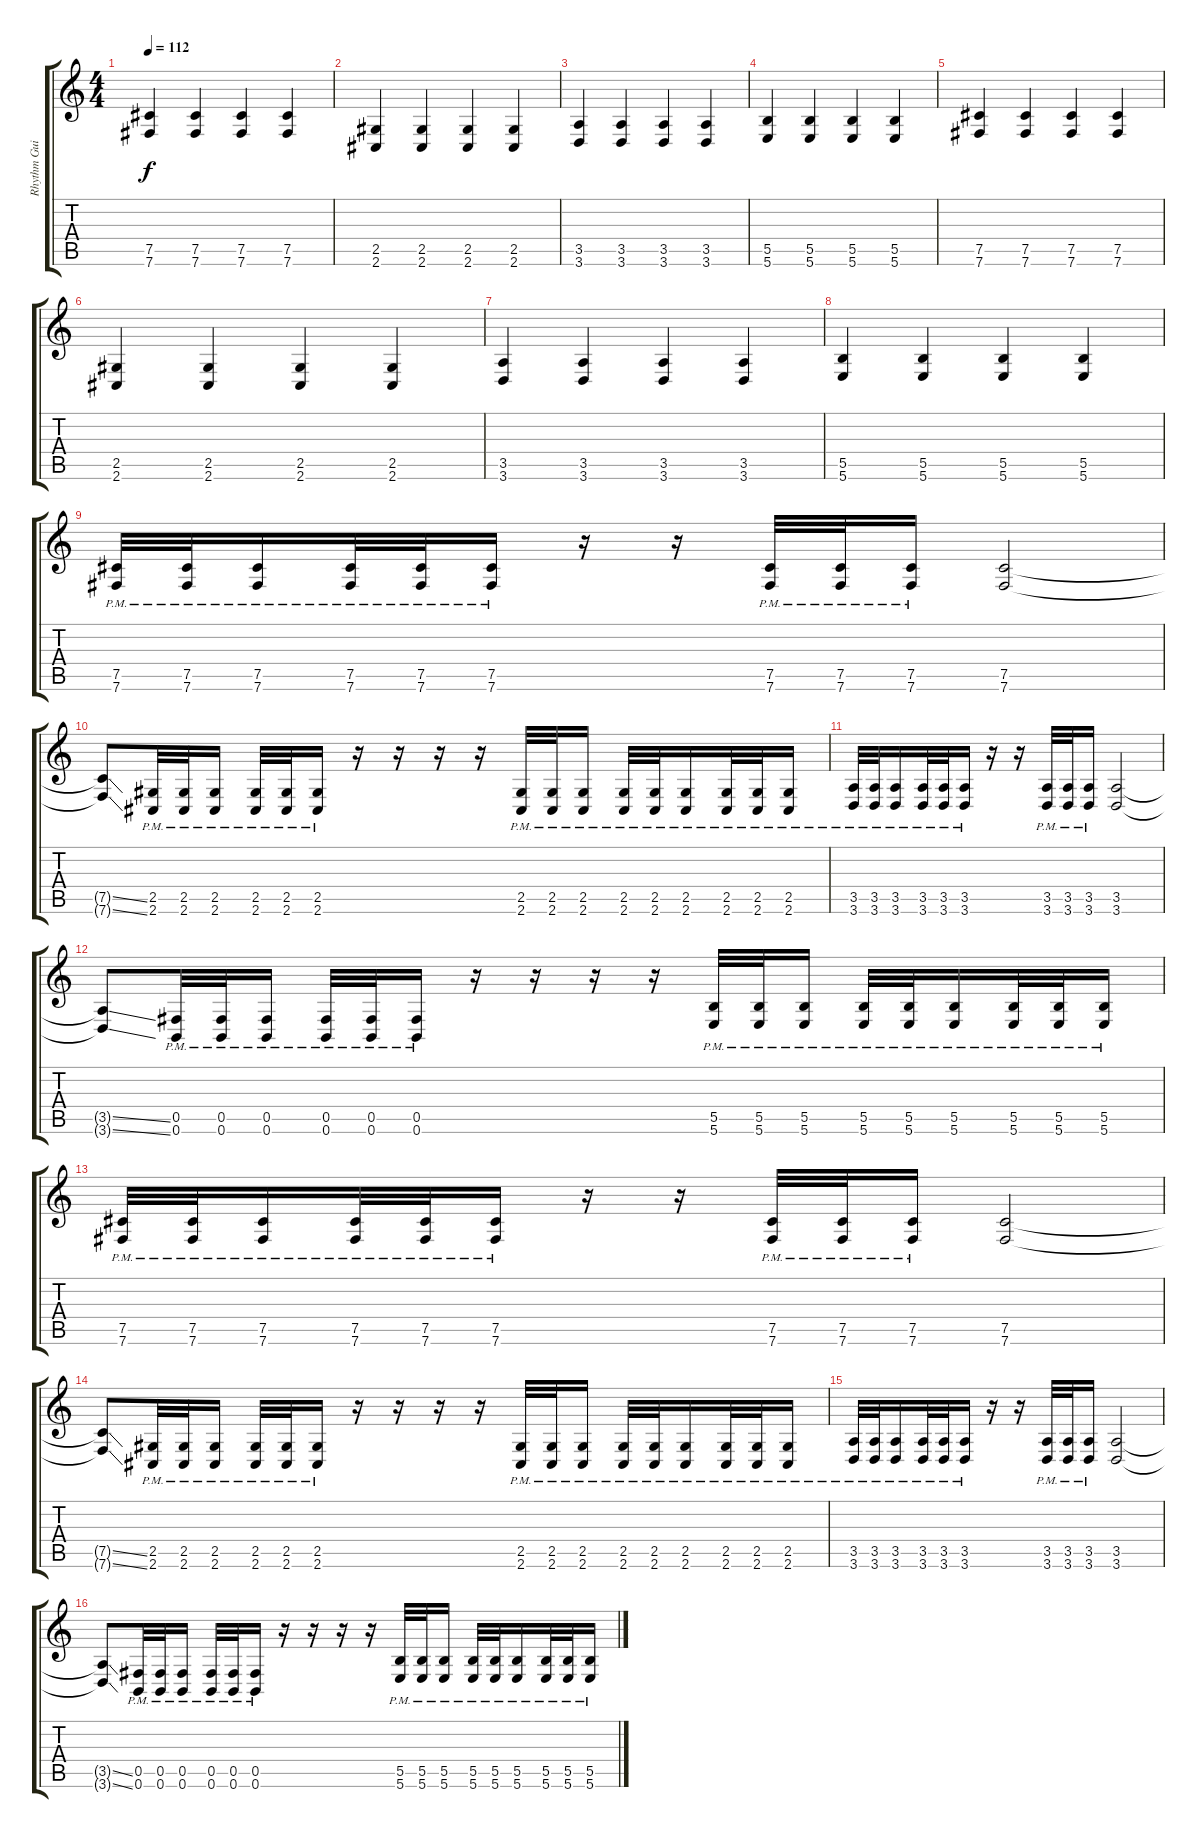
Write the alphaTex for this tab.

\track ("Rhythm Guitar 1" "Rhythm Gui") {instrument distortionguitar}
\staff {score tabs}
\tuning (Db4 Ab3 E3 B2 Gb2 B1) {hide}
\ts (4 4)
\tempo 112
\clef g2
\ks c
(7.5 7.6).4{dy f} (7.5 7.6).4 (7.5 7.6).4 (7.5 7.6).4 |
(2.5 2.6).4 (2.5 2.6).4 (2.5 2.6).4 (2.5 2.6).4 |
(3.5 3.6).4 (3.5 3.6).4 (3.5 3.6).4 (3.5 3.6).4 |
(5.5 5.6).4 (5.5 5.6).4 (5.5 5.6).4 (5.5 5.6).4 |
(7.5 7.6).4 (7.5 7.6).4 (7.5 7.6).4 (7.5 7.6).4 |
(2.5 2.6).4 (2.5 2.6).4 (2.5 2.6).4 (2.5 2.6).4 |
(3.5 3.6).4 (3.5 3.6).4 (3.5 3.6).4 (3.5 3.6).4 |
(5.5 5.6).4 (5.5 5.6).4 (5.5 5.6).4 (5.5 5.6).4 |
(7.5{pm} 7.6{pm}).32 (7.5{pm} 7.6{pm}).32 (7.5{pm} 7.6{pm}).16 (7.5{pm} 7.6{pm}).32 (7.5{pm} 7.6{pm}).32 (7.5{pm} 7.6{pm}).16 r.16 r.16 (7.5{pm} 7.6{pm}).32 (7.5{pm} 7.6{pm}).32 (7.5{pm} 7.6{pm}).16 (7.5 7.6).2 |
(7.5{ss t} 7.6{ss t}).8 (2.5{pm} 2.6{pm}).32 (2.5{pm} 2.6{pm}).32 (2.5{pm} 2.6{pm}).16 (2.5{pm} 2.6{pm}).32 (2.5{pm} 2.6{pm}).32 (2.5{pm} 2.6{pm}).16 r.16 r.16 r.16 r.16 (2.5{pm} 2.6{pm}).32 (2.5{pm} 2.6{pm}).32 (2.5{pm} 2.6{pm}).16 (2.5{pm} 2.6{pm}).32 (2.5{pm} 2.6{pm}).32 (2.5{pm} 2.6{pm}).16 (2.5{pm} 2.6{pm}).32 (2.5{pm} 2.6{pm}).32 (2.5{pm} 2.6{pm}).16 |
(3.5{pm} 3.6{pm}).32 (3.5{pm} 3.6{pm}).32 (3.5{pm} 3.6{pm}).16 (3.5{pm} 3.6{pm}).32 (3.5{pm} 3.6{pm}).32 (3.5{pm} 3.6{pm}).16 r.16 r.16 (3.5{pm} 3.6{pm}).32 (3.5{pm} 3.6{pm}).32 (3.5{pm} 3.6{pm}).16 (3.5 3.6).2 |
(3.5{ss t} 3.6{ss t}).8 (0.5{pm} 0.6{pm}).32 (0.5{pm} 0.6{pm}).32 (0.5{pm} 0.6{pm}).16 (0.5{pm} 0.6{pm}).32 (0.5{pm} 0.6{pm}).32 (0.5{pm} 0.6{pm}).16 r.16 r.16 r.16 r.16 (5.5{pm} 5.6{pm}).32 (5.5{pm} 5.6{pm}).32 (5.5{pm} 5.6{pm}).16 (5.5{pm} 5.6{pm}).32 (5.5{pm} 5.6{pm}).32 (5.5{pm} 5.6{pm}).16 (5.5{pm} 5.6{pm}).32 (5.5{pm} 5.6{pm}).32 (5.5{pm} 5.6{pm}).16 |
(7.5{pm} 7.6{pm}).32 (7.5{pm} 7.6{pm}).32 (7.5{pm} 7.6{pm}).16 (7.5{pm} 7.6{pm}).32 (7.5{pm} 7.6{pm}).32 (7.5{pm} 7.6{pm}).16 r.16 r.16 (7.5{pm} 7.6{pm}).32 (7.5{pm} 7.6{pm}).32 (7.5{pm} 7.6{pm}).16 (7.5 7.6).2 |
(7.5{ss t} 7.6{ss t}).8 (2.5{pm} 2.6{pm}).32 (2.5{pm} 2.6{pm}).32 (2.5{pm} 2.6{pm}).16 (2.5{pm} 2.6{pm}).32 (2.5{pm} 2.6{pm}).32 (2.5{pm} 2.6{pm}).16 r.16 r.16 r.16 r.16 (2.5{pm} 2.6{pm}).32 (2.5{pm} 2.6{pm}).32 (2.5{pm} 2.6{pm}).16 (2.5{pm} 2.6{pm}).32 (2.5{pm} 2.6{pm}).32 (2.5{pm} 2.6{pm}).16 (2.5{pm} 2.6{pm}).32 (2.5{pm} 2.6{pm}).32 (2.5{pm} 2.6{pm}).16 |
(3.5{pm} 3.6{pm}).32 (3.5{pm} 3.6{pm}).32 (3.5{pm} 3.6{pm}).16 (3.5{pm} 3.6{pm}).32 (3.5{pm} 3.6{pm}).32 (3.5{pm} 3.6{pm}).16 r.16 r.16 (3.5{pm} 3.6{pm}).32 (3.5{pm} 3.6{pm}).32 (3.5{pm} 3.6{pm}).16 (3.5 3.6).2 |
(3.5{ss t} 3.6{ss t}).8 (0.5{pm} 0.6{pm}).32 (0.5{pm} 0.6{pm}).32 (0.5{pm} 0.6{pm}).16 (0.5{pm} 0.6{pm}).32 (0.5{pm} 0.6{pm}).32 (0.5{pm} 0.6{pm}).16 r.16 r.16 r.16 r.16 (5.5{pm} 5.6{pm}).32 (5.5{pm} 5.6{pm}).32 (5.5{pm} 5.6{pm}).16 (5.5{pm} 5.6{pm}).32 (5.5{pm} 5.6{pm}).32 (5.5{pm} 5.6{pm}).16 (5.5{pm} 5.6{pm}).32 (5.5{pm} 5.6{pm}).32 (5.5{pm} 5.6{pm}).16
